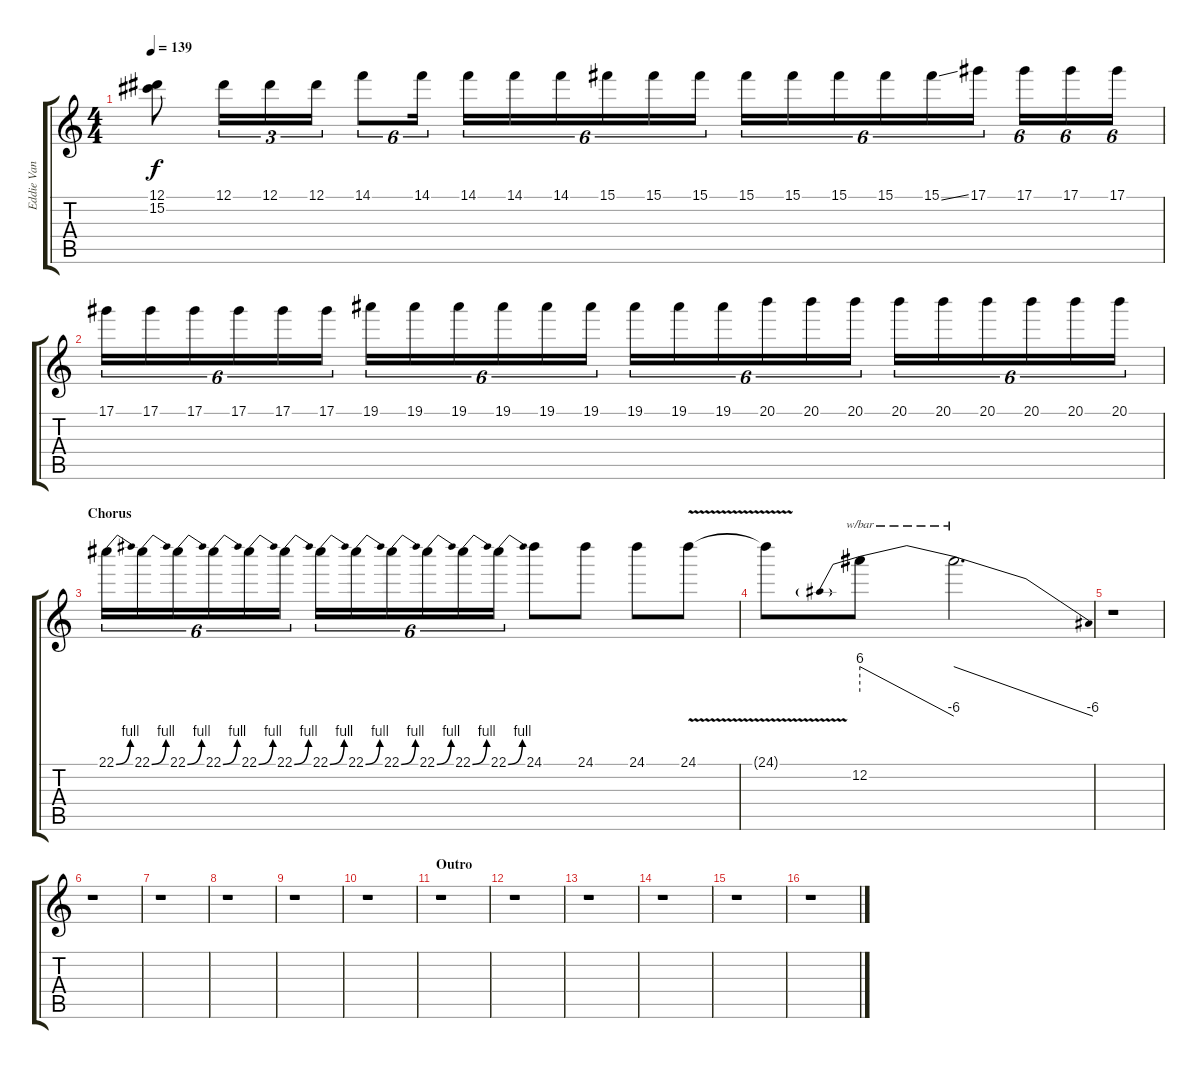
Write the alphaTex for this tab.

\track ("Eddie Van Halen (Solo)" "Eddie Van ") {instrument distortionguitar}
\staff {score tabs}
\tuning (Eb4 Bb3 Gb3 Db3 Ab2 Eb2) {hide}
\ts (4 4)
\tempo 139
\clef g2
\ks c
(12.1{t} 15.2{t}).8{dy f} 12.1.16{tu (3 2)} 12.1.16{tu (3 2)} 12.1.16{tu (3 2)} 14.1.8{tu (6 4)} 14.1.16{tu (6 4)} 14.1.16{tu (6 4)} 14.1.16{tu (6 4)} 14.1.16{tu (6 4)} 15.1.16{tu (6 4)} 15.1.16{tu (6 4)} 15.1.16{tu (6 4)} 15.1.16{tu (6 4)} 15.1.16{tu (6 4)} 15.1.16{tu (6 4)} 15.1.16{tu (6 4)} 15.1{ss}.16{tu (6 4)} 17.1.16{tu (6 4)} 17.1.16{tu (6 4)} 17.1.16{tu (6 4)} 17.1.16{tu (6 4)} |
17.1.16{tu (6 4)} 17.1.16{tu (6 4)} 17.1.16{tu (6 4)} 17.1.16{tu (6 4)} 17.1.16{tu (6 4)} 17.1.16{tu (6 4)} 19.1.16{tu (6 4)} 19.1.16{tu (6 4)} 19.1.16{tu (6 4)} 19.1.16{tu (6 4)} 19.1.16{tu (6 4)} 19.1.16{tu (6 4)} 19.1.16{tu (6 4)} 19.1.16{tu (6 4)} 19.1.16{tu (6 4)} 20.1.16{tu (6 4)} 20.1.16{tu (6 4)} 20.1.16{tu (6 4)} 20.1.16{tu (6 4)} 20.1.16{tu (6 4)} 20.1.16{tu (6 4)} 20.1.16{tu (6 4)} 20.1.16{tu (6 4)} 20.1.16{tu (6 4)} |
\section ("" "Chorus")
22.1{be (bend 0 0 60 4)}.16{tu (6 4)} 22.1{be (bend 0 0 60 4)}.16{tu (6 4)} 22.1{be (bend 0 0 60 4)}.16{tu (6 4)} 22.1{be (bend 0 0 60 4)}.16{tu (6 4)} 22.1{be (bend 0 0 60 4)}.16{tu (6 4)} 22.1{be (bend 0 0 60 4)}.16{tu (6 4)} 22.1{be (bend 0 0 60 4)}.16{tu (6 4)} 22.1{be (bend 0 0 60 4)}.16{tu (6 4)} 22.1{be (bend 0 0 60 4)}.16{tu (6 4)} 22.1{be (bend 0 0 60 4)}.16{tu (6 4)} 22.1{be (bend 0 0 60 4)}.16{tu (6 4)} 22.1{be (bend 0 0 60 4)}.16{tu (6 4)} 24.1.8 24.1.8 24.1.8 24.1{v}.8 |
24.1{t}.8 12.2.8{tbe (predivedive default 0 24 60 -24)} 12.2{t}.2{d tbe (dive default 0 24 60 -24)} |
r.1 |
r.1 |
r.1 |
r.1 |
r.1 |
r.1 |
\section ("" "Outro")
r.1 |
r.1 |
r.1 |
r.1 |
r.1 |
r.1
